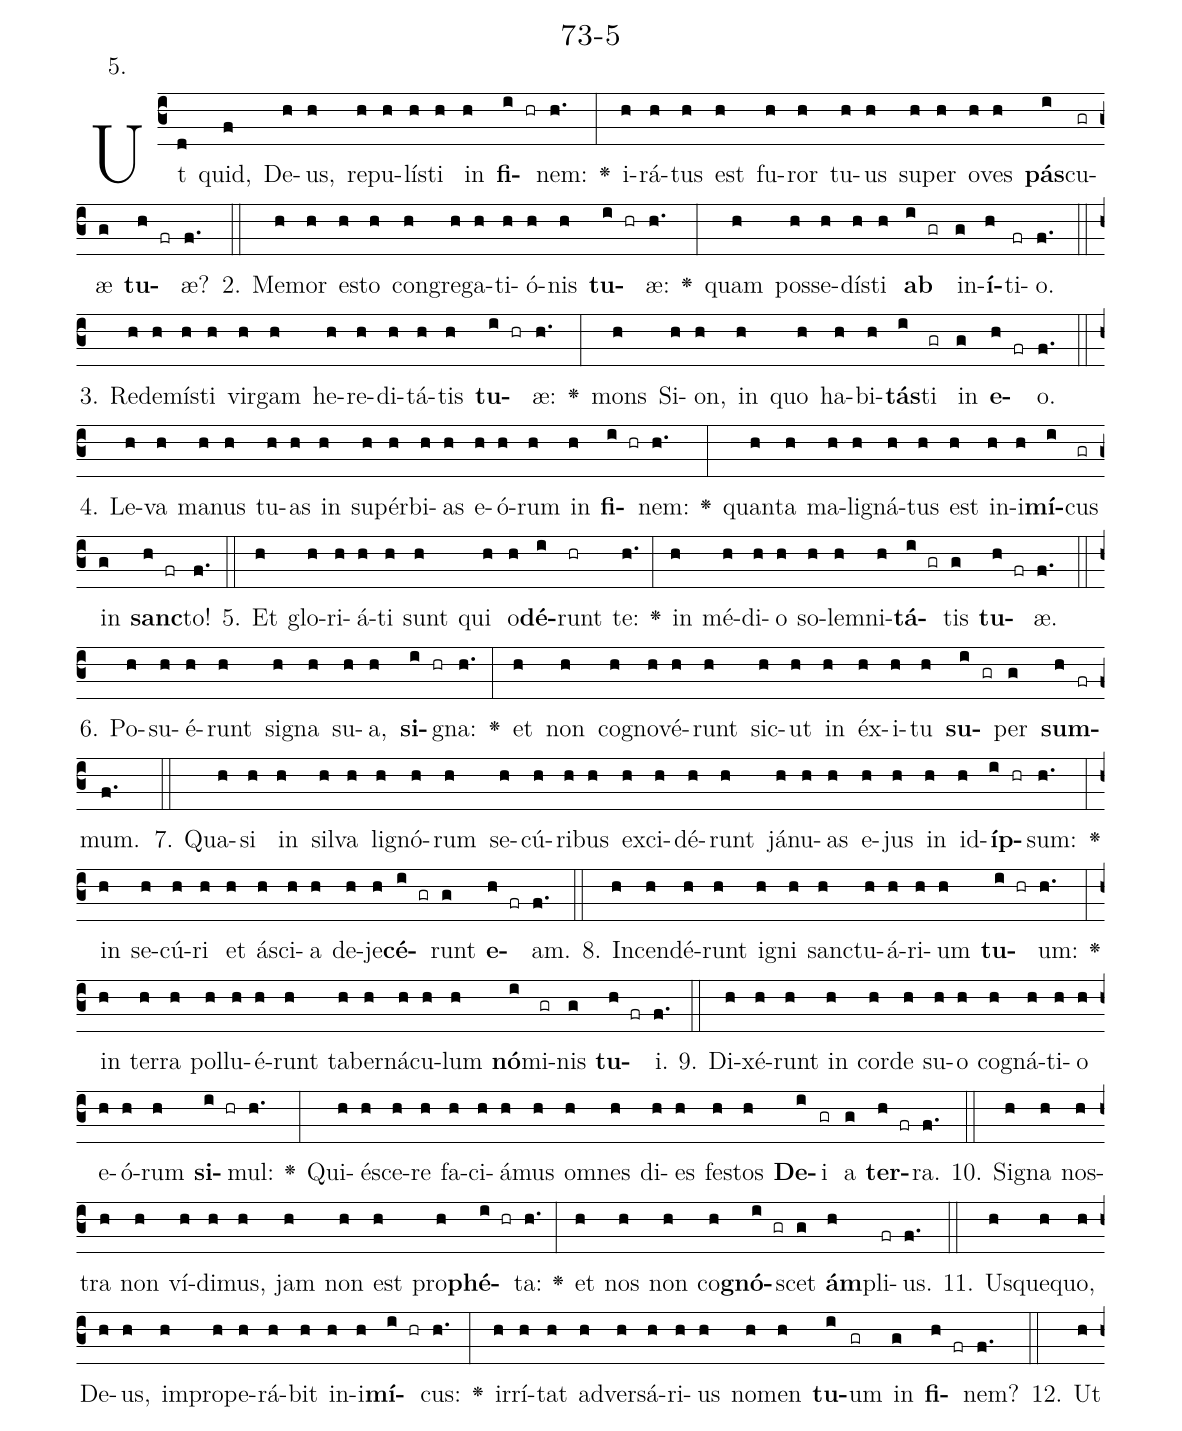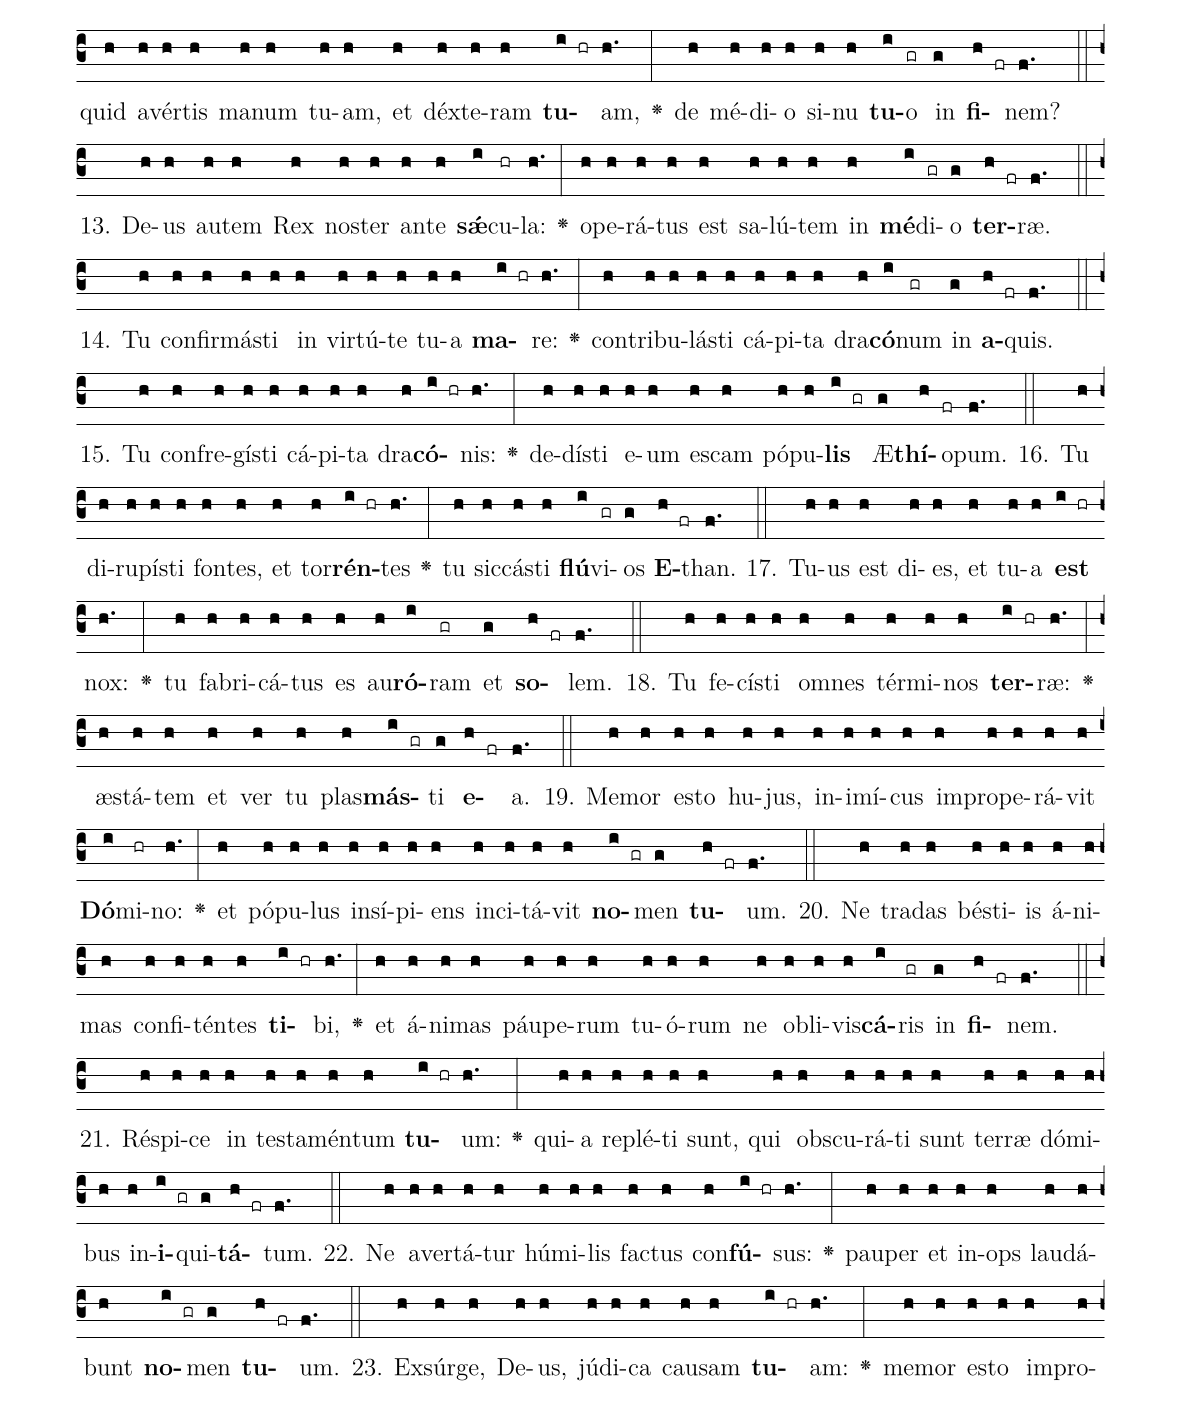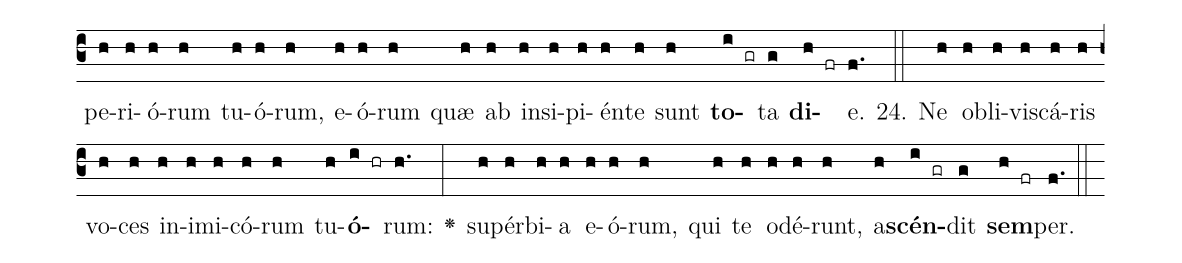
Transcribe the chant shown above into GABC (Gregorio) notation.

name: 73-5;
annotation: 5.;
%%
(c3)Ut(d) quid,(f) De(h)us,(h) re(h)pu(h)lís(h)ti(h) in(h) <b>fi</b>(i hr)nem:(h.) <v>\greheightstar</v>(:) i(h)rá(h)tus(h) est(h) fu(h)ror(h) tu(h)us(h) su(h)per(h) o(h)ves(h) <b>pás</b>(i)cu(gr)æ(g) <b>tu</b>(h fr)æ?(f.) (::)
2. Me(h)mor(h) es(h)to(h) con(h)gre(h)ga(h)ti(h)ó(h)nis(h) <b>tu</b>(i hr)æ:(h.) <v>\greheightstar</v>(:) quam(h) pos(h)se(h)dís(h)ti(h) <b>ab</b>(i gr) in(g)<b>í</b>(h)ti(fr)o.(f.) (::)
3. Red(h)e(h)mís(h)ti(h) vir(h)gam(h) he(h)re(h)di(h)tá(h)tis(h) <b>tu</b>(i hr)æ:(h.) <v>\greheightstar</v>(:) mons(h) Si(h)on,(h) in(h) quo(h) ha(h)bi(h)<b>tás</b>(i)ti(gr) in(g) <b>e</b>(h fr)o.(f.) (::)
4. Le(h)va(h) ma(h)nus(h) tu(h)as(h) in(h) su(h)pér(h)bi(h)as(h) e(h)ó(h)rum(h) in(h) <b>fi</b>(i hr)nem:(h.) <v>\greheightstar</v>(:) quan(h)ta(h) ma(h)li(h)gná(h)tus(h) est(h) in(h)i(h)<b>mí</b>(i)cus(gr) in(g) <b>sanc</b>(h fr)to!(f.) (::)
5. Et(h) glo(h)ri(h)á(h)ti(h) sunt(h) qui(h) o(h)<b>dé</b>(i)runt(hr) te:(h.) <v>\greheightstar</v>(:) in(h) mé(h)di(h)o(h) so(h)lem(h)ni(h)<b>tá</b>(i gr)tis(g) <b>tu</b>(h fr)æ.(f.) (::)
6. Po(h)su(h)é(h)runt(h) si(h)gna(h) su(h)a,(h) <b>si</b>(i hr)gna:(h.) <v>\greheightstar</v>(:) et(h) non(h) co(h)gno(h)vé(h)runt(h) sic(h)ut(h) in(h) éx(h)i(h)tu(h) <b>su</b>(i gr)per(g) <b>sum</b>(h fr)mum.(f.) (::)
7. Qua(h)si(h) in(h) sil(h)va(h) li(h)gnó(h)rum(h) se(h)cú(h)ri(h)bus(h) ex(h)ci(h)dé(h)runt(h) já(h)nu(h)as(h) e(h)jus(h) in(h) id(h)<b>íp</b>(i hr)sum:(h.) <v>\greheightstar</v>(:) in(h) se(h)cú(h)ri(h) et(h) á(h)sci(h)a(h) de(h)je(h)<b>cé</b>(i gr)runt(g) <b>e</b>(h fr)am.(f.) (::)
8. In(h)cen(h)dé(h)runt(h) i(h)gni(h) sanc(h)tu(h)á(h)ri(h)um(h) <b>tu</b>(i hr)um:(h.) <v>\greheightstar</v>(:) in(h) ter(h)ra(h) pol(h)lu(h)é(h)runt(h) ta(h)ber(h)ná(h)cu(h)lum(h) <b>nó</b>(i)mi(gr)nis(g) <b>tu</b>(h fr)i.(f.) (::)
9. Di(h)xé(h)runt(h) in(h) cor(h)de(h) su(h)o(h) co(h)gná(h)ti(h)o(h) e(h)ó(h)rum(h) <b>si</b>(i hr)mul:(h.) <v>\greheightstar</v>(:) Qui(h)é(h)sce(h)re(h) fa(h)ci(h)á(h)mus(h) om(h)nes(h) di(h)es(h) fes(h)tos(h) <b>De</b>(i)i(gr) a(g) <b>ter</b>(h fr)ra.(f.) (::)
10. Si(h)gna(h) nos(h)tra(h) non(h) ví(h)di(h)mus,(h) jam(h) non(h) est(h) pro(h)<b>phé</b>(i hr)ta:(h.) <v>\greheightstar</v>(:) et(h) nos(h) non(h) co(h)<b>gnó</b>(i gr)scet(g) <b>ám</b>(h)pli(fr)us.(f.) (::)
11. Us(h)que(h)quo,(h) De(h)us,(h) im(h)pro(h)pe(h)rá(h)bit(h) in(h)i(h)<b>mí</b>(i hr)cus:(h.) <v>\greheightstar</v>(:) ir(h)rí(h)tat(h) ad(h)ver(h)sá(h)ri(h)us(h) no(h)men(h) <b>tu</b>(i)um(gr) in(g) <b>fi</b>(h fr)nem?(f.) (::)
12. Ut(h) quid(h) a(h)vér(h)tis(h) ma(h)num(h) tu(h)am,(h) et(h) déx(h)te(h)ram(h) <b>tu</b>(i hr)am,(h.) <v>\greheightstar</v>(:) de(h) mé(h)di(h)o(h) si(h)nu(h) <b>tu</b>(i)o(gr) in(g) <b>fi</b>(h fr)nem?(f.) (::)
13. De(h)us(h) au(h)tem(h) Rex(h) nos(h)ter(h) an(h)te(h) <b>sǽ</b>(i)cu(hr)la:(h.) <v>\greheightstar</v>(:) o(h)pe(h)rá(h)tus(h) est(h) sa(h)lú(h)tem(h) in(h) <b>mé</b>(i)di(gr)o(g) <b>ter</b>(h fr)ræ.(f.) (::)
14. Tu(h) con(h)fir(h)más(h)ti(h) in(h) vir(h)tú(h)te(h) tu(h)a(h) <b>ma</b>(i hr)re:(h.) <v>\greheightstar</v>(:) con(h)tri(h)bu(h)lás(h)ti(h) cá(h)pi(h)ta(h) dra(h)<b>có</b>(i)num(gr) in(g) <b>a</b>(h fr)quis.(f.) (::)
15. Tu(h) con(h)fre(h)gís(h)ti(h) cá(h)pi(h)ta(h) dra(h)<b>có</b>(i hr)nis:(h.) <v>\greheightstar</v>(:) de(h)dís(h)ti(h) e(h)um(h) es(h)cam(h) pó(h)pu(h)<b>lis</b>(i gr) Æ(g)<b>thí</b>(h)o(fr)pum.(f.) (::)
16. Tu(h) di(h)ru(h)pís(h)ti(h) fon(h)tes,(h) et(h) tor(h)<b>rén</b>(i hr)tes(h.) <v>\greheightstar</v>(:) tu(h) sic(h)cás(h)ti(h) <b>flú</b>(i)vi(gr)os(g) <b>E</b>(h fr)than.(f.) (::)
17. Tu(h)us(h) est(h) di(h)es,(h) et(h) tu(h)a(h) <b>est</b>(i hr) nox:(h.) <v>\greheightstar</v>(:) tu(h) fa(h)bri(h)cá(h)tus(h) es(h) au(h)<b>ró</b>(i)ram(gr) et(g) <b>so</b>(h fr)lem.(f.) (::)
18. Tu(h) fe(h)cís(h)ti(h) om(h)nes(h) tér(h)mi(h)nos(h) <b>ter</b>(i hr)ræ:(h.) <v>\greheightstar</v>(:) æs(h)tá(h)tem(h) et(h) ver(h) tu(h) plas(h)<b>más</b>(i gr)ti(g) <b>e</b>(h fr)a.(f.) (::)
19. Me(h)mor(h) es(h)to(h) hu(h)jus,(h) in(h)i(h)mí(h)cus(h) im(h)pro(h)pe(h)rá(h)vit(h) <b>Dó</b>(i)mi(hr)no:(h.) <v>\greheightstar</v>(:) et(h) pó(h)pu(h)lus(h) in(h)sí(h)pi(h)ens(h) in(h)ci(h)tá(h)vit(h) <b>no</b>(i gr)men(g) <b>tu</b>(h fr)um.(f.) (::)
20. Ne(h) tra(h)das(h) bés(h)ti(h)is(h) á(h)ni(h)mas(h) con(h)fi(h)tén(h)tes(h) <b>ti</b>(i hr)bi,(h.) <v>\greheightstar</v>(:) et(h) á(h)ni(h)mas(h) páu(h)pe(h)rum(h) tu(h)ó(h)rum(h) ne(h) ob(h)li(h)vis(h)<b>cá</b>(i)ris(gr) in(g) <b>fi</b>(h fr)nem.(f.) (::)
21. Ré(h)spi(h)ce(h) in(h) tes(h)ta(h)mén(h)tum(h) <b>tu</b>(i hr)um:(h.) <v>\greheightstar</v>(:) qui(h)a(h) re(h)plé(h)ti(h) sunt,(h) qui(h) obs(h)cu(h)rá(h)ti(h) sunt(h) ter(h)ræ(h) dó(h)mi(h)bus(h) in(h)<b>i</b>(i gr)qui(g)<b>tá</b>(h fr)tum.(f.) (::)
22. Ne(h) a(h)ver(h)tá(h)tur(h) hú(h)mi(h)lis(h) fac(h)tus(h) con(h)<b>fú</b>(i hr)sus:(h.) <v>\greheightstar</v>(:) pau(h)per(h) et(h) in(h)ops(h) lau(h)dá(h)bunt(h) <b>no</b>(i gr)men(g) <b>tu</b>(h fr)um.(f.) (::)
23. Ex(h)súr(h)ge,(h) De(h)us,(h) jú(h)di(h)ca(h) cau(h)sam(h) <b>tu</b>(i hr)am:(h.) <v>\greheightstar</v>(:) me(h)mor(h) es(h)to(h) im(h)pro(h)pe(h)ri(h)ó(h)rum(h) tu(h)ó(h)rum,(h) e(h)ó(h)rum(h) quæ(h) ab(h) in(h)si(h)pi(h)én(h)te(h) sunt(h) <b>to</b>(i gr)ta(g) <b>di</b>(h fr)e.(f.) (::)
24. Ne(h) ob(h)li(h)vis(h)cá(h)ris(h) vo(h)ces(h) in(h)i(h)mi(h)có(h)rum(h) tu(h)<b>ó</b>(i hr)rum:(h.) <v>\greheightstar</v>(:) su(h)pér(h)bi(h)a(h) e(h)ó(h)rum,(h) qui(h) te(h) o(h)dé(h)runt,(h) a(h)<b>scén</b>(i gr)dit(g) <b>sem</b>(h fr)per.(f.) (::)
